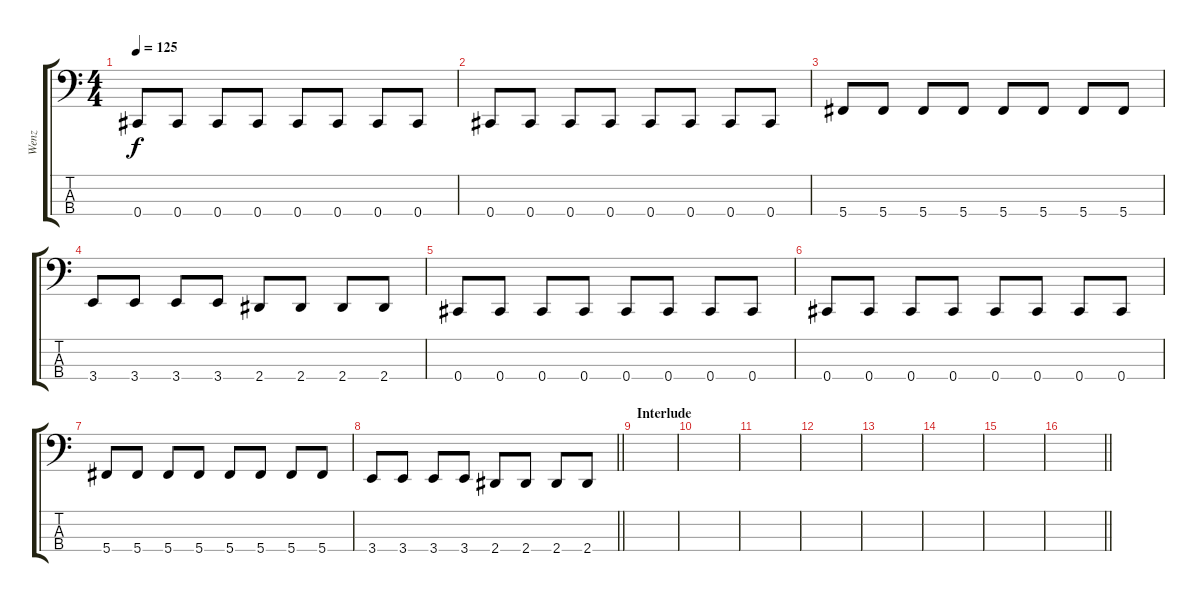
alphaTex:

\track ("Wenz" "Wenz") {instrument electricbasspick}
\staff {score tabs}
\tuning (Gb2 Db2 Ab1 Db1) {hide}
\ts (4 4)
\tempo 125
\clef f4
\ks c
0.4.8{dy f} 0.4.8 0.4.8 0.4.8 0.4.8 0.4.8 0.4.8 0.4.8 |
0.4.8 0.4.8 0.4.8 0.4.8 0.4.8 0.4.8 0.4.8 0.4.8 |
5.4.8 5.4.8 5.4.8 5.4.8 5.4.8 5.4.8 5.4.8 5.4.8 |
3.4.8 3.4.8 3.4.8 3.4.8 2.4.8 2.4.8 2.4.8 2.4.8 |
0.4.8 0.4.8 0.4.8 0.4.8 0.4.8 0.4.8 0.4.8 0.4.8 |
0.4.8 0.4.8 0.4.8 0.4.8 0.4.8 0.4.8 0.4.8 0.4.8 |
5.4.8 5.4.8 5.4.8 5.4.8 5.4.8 5.4.8 5.4.8 5.4.8 |
\barLineRight lightlight
3.4.8 3.4.8 3.4.8 3.4.8 2.4.8 2.4.8 2.4.8 2.4.8 |
\section ("" "Interlude")
|
|
|
|
|
|
|
\barLineRight lightlight
